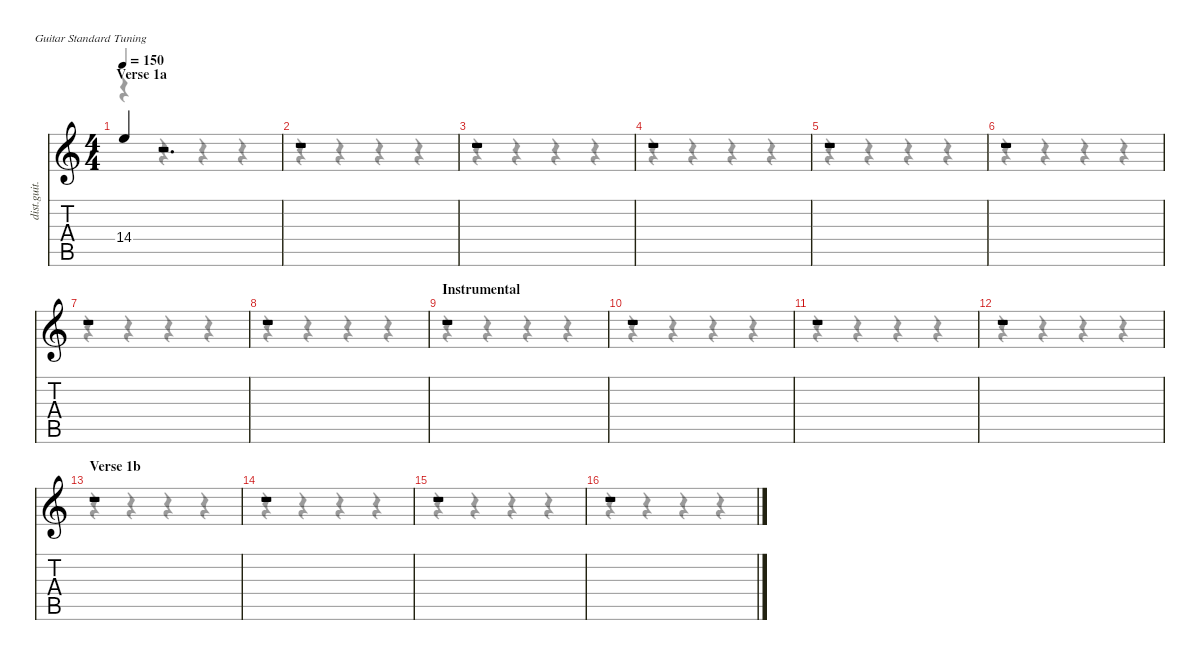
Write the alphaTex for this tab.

\defaultSystemsLayout 4
\hideDynamics
\bracketExtendMode nobrackets
\otherSystemsTrackNameOrientation horizontal
\track ("Gtr Solo" "dist.guit.") {instrument distortionguitar}
\staff {score tabs}
\tuning (E4 B3 G3 D3 A2 E2)
\voice
\ts (4 4)
\section ("" "Verse 1a")
\tempo 150
\clef g2
\ks c
14.4.4{dy f beam Up} r.2{d beam Up} |
r.1{beam Up} |
r.1{beam Up} |
r.1{beam Up} |
r.1{beam Up} |
r.1{beam Up} |
r.1{beam Up} |
r.1{beam Up} |
\section ("" "Instrumental")
r.1{beam Up} |
r.1{beam Up} |
r.1{beam Up} |
r.1{beam Up} |
\section ("" "Verse 1b")
r.1{beam Up} |
r.1{beam Up} |
r.1{beam Up} |
r.1{beam Up}
\voice
\clef g2
\ottava regular
\simile none
\ks c
r.4{dy mf beam Down} r.4{beam Down} r.4{beam Down} r.4{beam Down} |
r.4{beam Down} r.4{beam Down} r.4{beam Down} r.4{beam Down} |
r.4{beam Down} r.4{beam Down} r.4{beam Down} r.4{beam Down} |
r.4{beam Down} r.4{beam Down} r.4{beam Down} r.4{beam Down} |
r.4{beam Down} r.4{beam Down} r.4{beam Down} r.4{beam Down} |
r.4{beam Down} r.4{beam Down} r.4{beam Down} r.4{beam Down} |
r.4{beam Down} r.4{beam Down} r.4{beam Down} r.4{beam Down} |
r.4{beam Down} r.4{beam Down} r.4{beam Down} r.4{beam Down} |
r.4{beam Down} r.4{beam Down} r.4{beam Down} r.4{beam Down} |
r.4{beam Down} r.4{beam Down} r.4{beam Down} r.4{beam Down} |
r.4{beam Down} r.4{beam Down} r.4{beam Down} r.4{beam Down} |
r.4{beam Down} r.4{beam Down} r.4{beam Down} r.4{beam Down} |
r.4{beam Down} r.4{beam Down} r.4{beam Down} r.4{beam Down} |
r.4{beam Down} r.4{beam Down} r.4{beam Down} r.4{beam Down} |
r.4{beam Down} r.4{beam Down} r.4{beam Down} r.4{beam Down} |
r.4{beam Down} r.4{beam Down} r.4{beam Down} r.4{beam Down}
